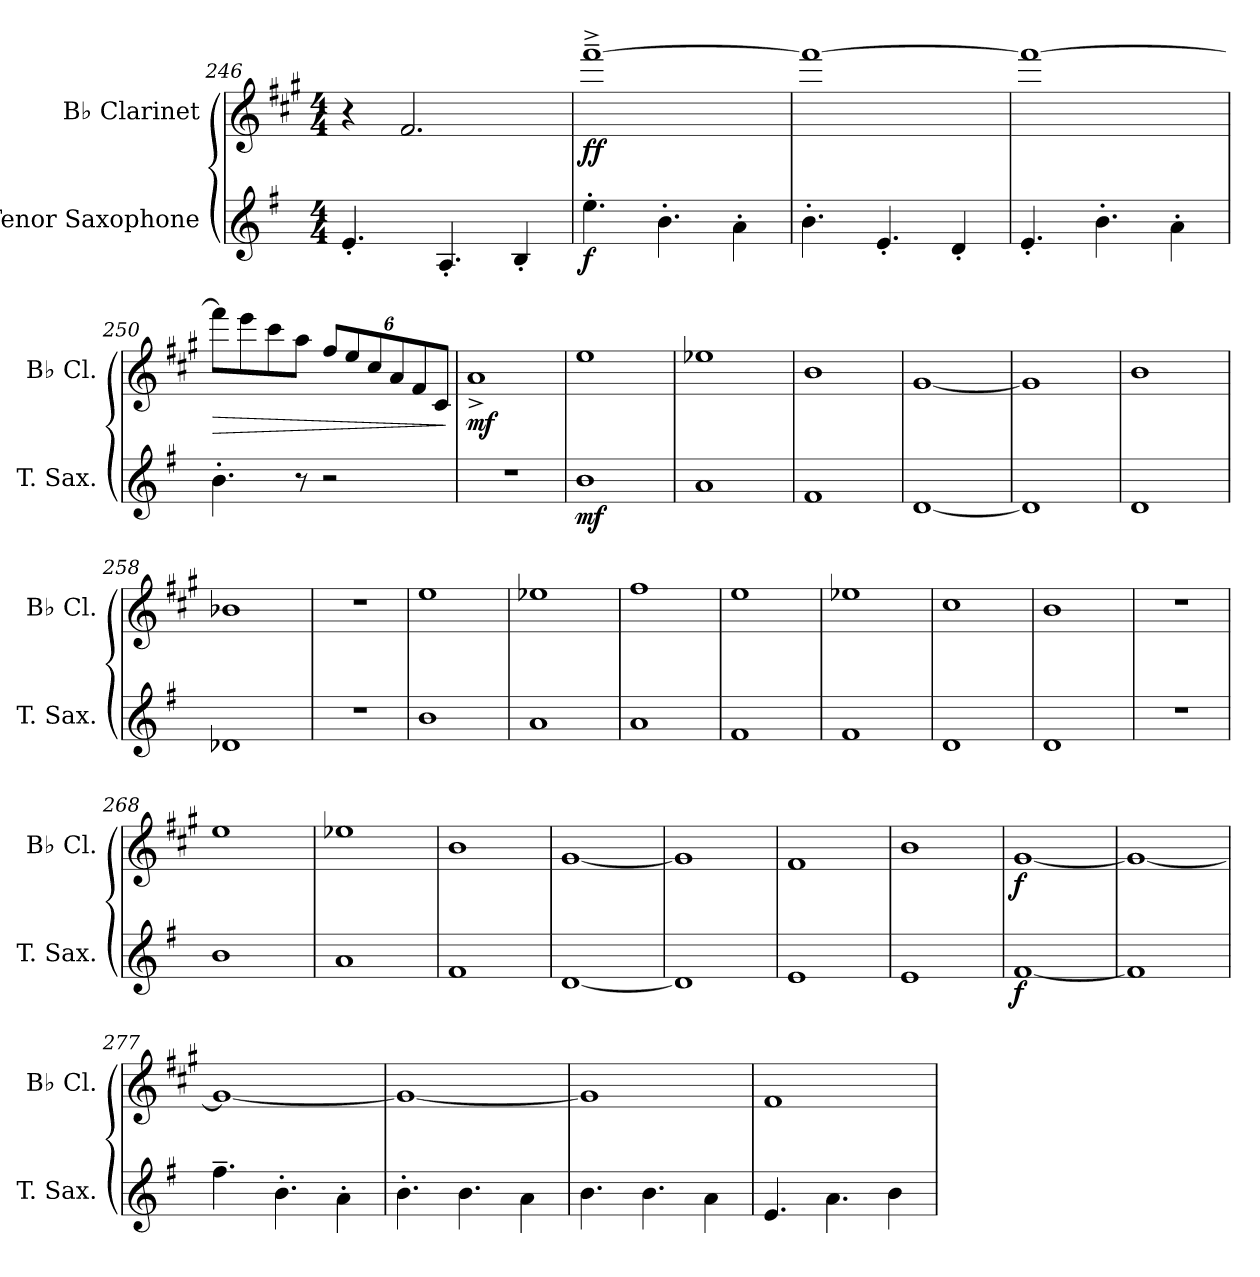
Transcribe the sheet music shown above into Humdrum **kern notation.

**kern	**dynam	**kern	**dynam
*part2	*part2	*part1	*part1
*staff2	*staff2	*staff1	*staff1
*I"Tenor Saxophone	*	*I"B♭ Clarinet	*
*I'T. Sax.	*	*I'B♭ Cl.	*
*clefG2	*	*clefG2	*
*ITrd8c14	*	*ITrd1c2	*
*k[f#]	*	*k[f#]	*
*M4/4	*	*M4/4	*
=246	=246	=246	=246
4.E'/	.	4r	.
.	.	2.e/	.
4.AA'/	.	.	.
4BB'/	.	.	.
=247	=247	=247	=247
!	!LO:DY:b	!	!LO:DY:b
4.e'\	f	[1eee~^	ff
4.B'\	.	.	.
4A'\	.	.	.
=248	=248	=248	=248
4.B'\	.	1eee_	.
4.E'/	.	.	.
4D'/	.	.	.
!!LO:LB:g=z
=249	=249	=249	=249
4.E'/	.	1eee_	.
4.B'\	.	.	.
4A'\	.	.	.
=250	=250	=250	=250
!	!	!	!LO:HP:b
4.B'\	.	8eee\L]	>
.	.	8ddd\	.
.	.	8bb\	.
8r	.	8gg\J	.
*	*	*Xbrackettup	*
2r	.	12ee/L	.
.	.	12dd/	.
.	.	12b/	.
.	.	12g/	.
.	.	12e/	.
.	.	12B/J	.
.	.	.	]
=251	=251	=251	=251
!	!	!	!LO:DY:b
1r	.	1g^	mf
=252	=252	=252	=252
!	!LO:DY:b	!	!
1B	mf	1dd	.
=253	=253	=253	=253
1A	.	1dd-X	.
=254	=254	=254	=254
1F#	.	1a	.
=255	=255	=255	=255
[1D	.	[1f#	.
=256	=256	=256	=256
1D]	.	1f#]	.
=257	=257	=257	=257
1D	.	1a	.
=258	=258	=258	=258
1D-X	.	1a-X	.
=259	=259	=259	=259
1r	.	1r	.
=260	=260	=260	=260
1B	.	1dd	.
!!LO:PB:g=z
=261	=261	=261	=261
1A	.	1dd-X	.
=262	=262	=262	=262
1A	.	1ee	.
=263	=263	=263	=263
1F#	.	1dd	.
=264	=264	=264	=264
1F#	.	1dd-X	.
=265	=265	=265	=265
1D	.	1b	.
=266	=266	=266	=266
1D	.	1a	.
=267	=267	=267	=267
1r	.	1r	.
=268	=268	=268	=268
1B	.	1dd	.
=269	=269	=269	=269
1A	.	1dd-X	.
=270	=270	=270	=270
1F#	.	1a	.
=271	=271	=271	=271
[1D	.	[1f#	.
=272	=272	=272	=272
1D]	.	1f#]	.
=273	=273	=273	=273
1E	.	1e	.
=274	=274	=274	=274
1E	.	1a	.
=275	=275	=275	=275
!	!LO:DY:b	!	!LO:DY:b
[1F#	f	[1f#	f
=276	=276	=276	=276
1F#]	.	1f#_	.
!!LO:LB:g=z
=277	=277	=277	=277
4.f#~\	.	1f#_	.
4.B'\	.	.	.
4A'\	.	.	.
=278	=278	=278	=278
*	*	*MM280	*
4.B'\	.	1f#_	.
4.B\	.	.	.
4A\	.	.	.
=279	=279	=279	=279
*	*	*MM250	*
4.B\	.	1f#]	.
4.B\	.	.	.
4A\	.	.	.
=280	=280	=280	=280
*	*	*MM220	*
4.E/	.	1e	.
4.A\	.	.	.
4B\	.	.	.
=	=	=	=
*-	*-	*-	*-
